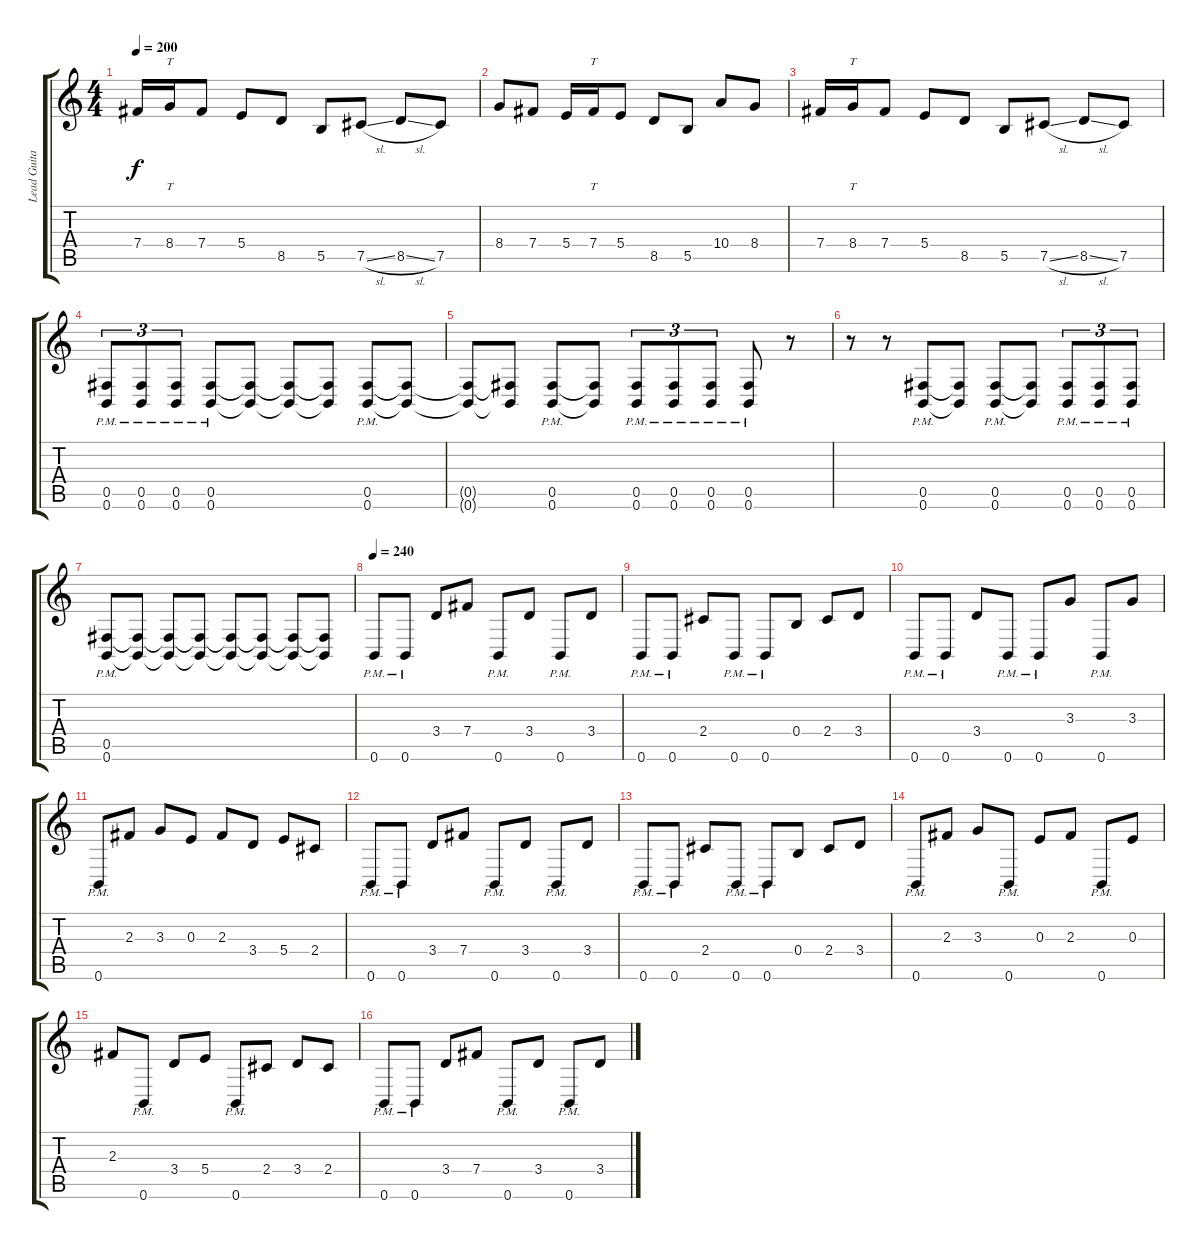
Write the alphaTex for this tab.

\track ("Lead Guitar" "Lead Guita") {instrument distortionguitar}
\staff {score tabs}
\tuning (Db4 Ab3 E3 B2 Gb2 B1) {hide}
\ts (4 4)
\tempo 200
\clef g2
\ks c
7.4.16{dy f} 8.4.16{tt} 7.4.8 5.4.8 8.5.8 5.5.8 7.5{sl}.8 8.5{sl}.8 7.5.8 |
8.4.8 7.4.8 5.4.16 7.4.16{tt} 5.4.8 8.5.8 5.5.8 10.4.8 8.4.8 |
7.4.16 8.4.16{tt} 7.4.8 5.4.8 8.5.8 5.5.8 7.5{sl}.8 8.5{sl}.8 7.5.8 |
(0.5{pm} 0.6{pm}).8{tu (3 2)} (0.5{pm} 0.6{pm}).8{tu (3 2)} (0.5{pm} 0.6{pm}).8{tu (3 2)} (0.5{pm} 0.6{pm}).8 (0.5{t} 0.6{t}).8 (0.5{t} 0.6{t}).8 (0.5{t} 0.6{t}).8 (0.5{pm} 0.6{pm}).8 (0.5{t} 0.6{t}).8 |
(0.5{t} 0.6{t}).8 (0.5{t} 0.6{t}).8 (0.5{pm} 0.6{pm}).8 (0.5{t} 0.6{t}).8 (0.5{pm} 0.6{pm}).8{tu (3 2)} (0.5{pm} 0.6{pm}).8{tu (3 2)} (0.5{pm} 0.6{pm}).8{tu (3 2)} (0.5{pm} 0.6{pm}).8 r.8 |
r.8 r.8 (0.5{pm} 0.6{pm}).8 (0.5{t} 0.6{t}).8 (0.5{pm} 0.6{pm}).8 (0.5{t} 0.6{t}).8 (0.5{pm} 0.6{pm}).8{tu (3 2)} (0.5{pm} 0.6{pm}).8{tu (3 2)} (0.5{pm} 0.6{pm}).8{tu (3 2)} |
(0.5{pm} 0.6{pm}).8 (0.5{t} 0.6{t}).8 (0.5{t} 0.6{t}).8 (0.5{t} 0.6{t}).8 (0.5{t} 0.6{t}).8 (0.5{t} 0.6{t}).8 (0.5{t} 0.6{t}).8 (0.5{t} 0.6{t}).8 |
\tempo 240
0.6{pm}.8 0.6{pm}.8 3.4.8 7.4.8 0.6{pm}.8 3.4.8 0.6{pm}.8 3.4.8 |
0.6{pm}.8 0.6{pm}.8 2.4.8 0.6{pm}.8 0.6{pm}.8 0.4.8 2.4.8 3.4.8 |
0.6{pm}.8 0.6{pm}.8 3.4.8 0.6{pm}.8 0.6{pm}.8 3.3.8 0.6{pm}.8 3.3.8 |
0.6{pm}.8 2.3.8 3.3.8 0.3.8 2.3.8 3.4.8 5.4.8 2.4.8 |
0.6{pm}.8 0.6{pm}.8 3.4.8 7.4.8 0.6{pm}.8 3.4.8 0.6{pm}.8 3.4.8 |
0.6{pm}.8 0.6{pm}.8 2.4.8 0.6{pm}.8 0.6{pm}.8 0.4.8 2.4.8 3.4.8 |
0.6{pm}.8 2.3.8 3.3.8 0.6{pm}.8 0.3.8 2.3.8 0.6{pm}.8 0.3.8 |
2.3.8 0.6{pm}.8 3.4.8 5.4.8 0.6{pm}.8 2.4.8 3.4.8 2.4.8 |
0.6{pm}.8 0.6{pm}.8 3.4.8 7.4.8 0.6{pm}.8 3.4.8 0.6{pm}.8 3.4.8
